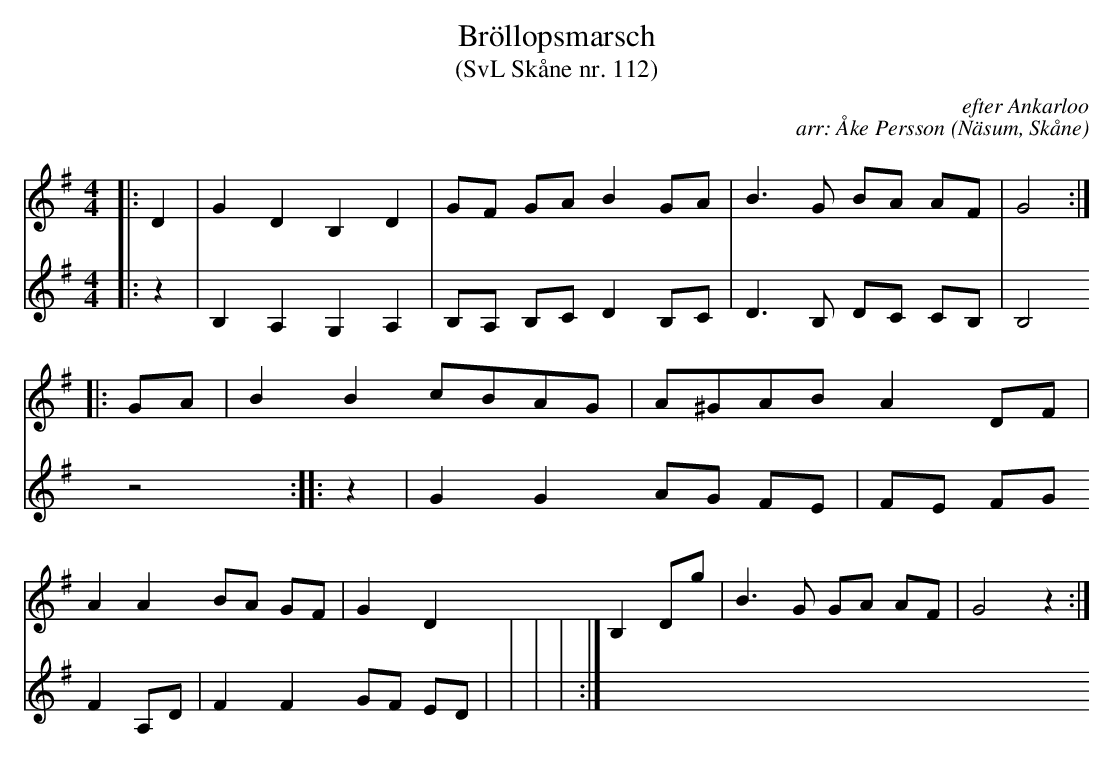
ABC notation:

X:1
T:Bröllopsmarsch
T:(SvL Skåne nr. 112)
C:efter Ankarloo
C:arr: Åke Persson
O:Näsum, Skåne
M:4/4
L:1/8
K:G
V:1
|: D2 | G2 D2 B,2 D2 | GF GA B2 GA | B3 G BA AF | G4 2 :|
|: GA | B2 B2 cBAG | A^GAB A2 DF |
A2 A2 BA GF | G2 D2 B,2 Dg | B3 G GA AF | G4 z2 :|
V:2
|: z2 | B,2 A,2 G,2 A,2 | B,A, B,C D2 B,C | D3 B, DC CB, | B,4 z4 :|
|: z2 | G2 G2 AG FE | FE FG F2 A,D | F2 F2 GF ED |
|  |  |  :|
